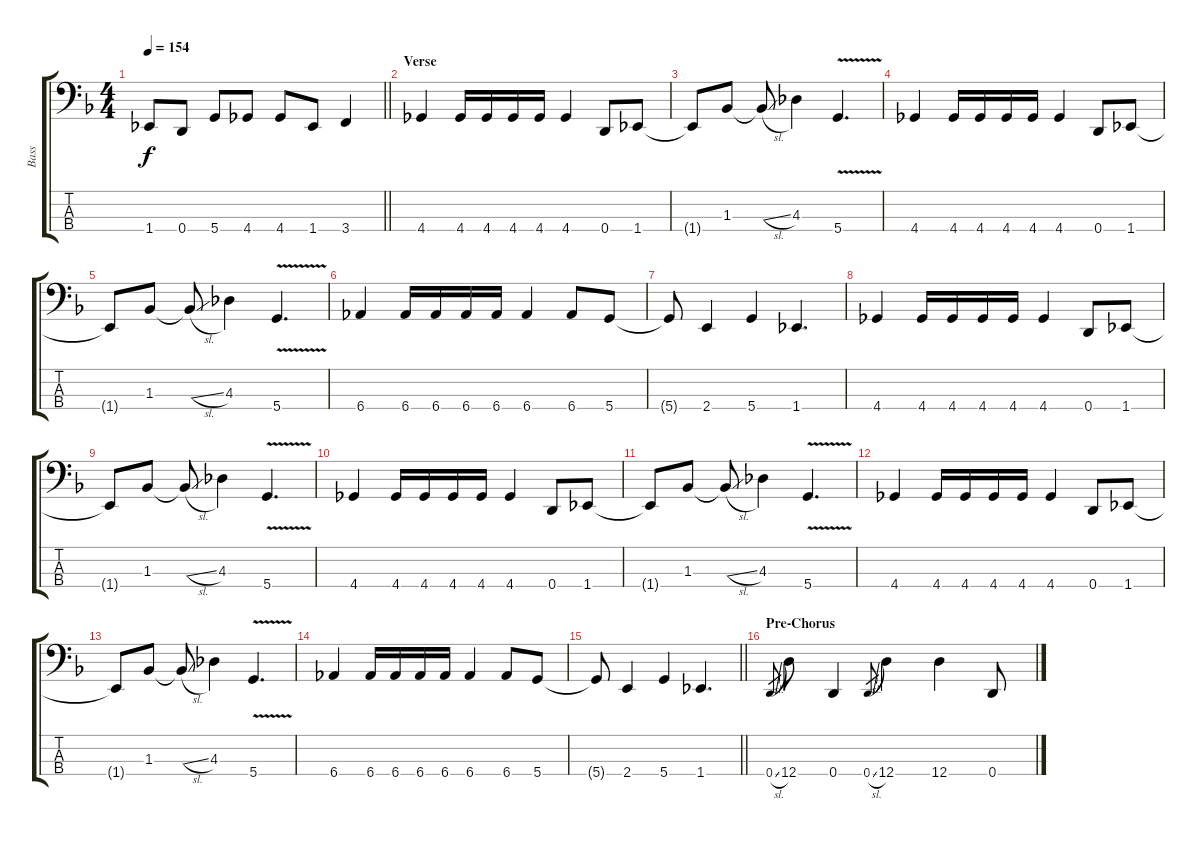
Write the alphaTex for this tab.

\track ("Bass" "Bass") {instrument electricbasspick}
\staff {score tabs}
\tuning (G2 D2 A1 D1) {hide}
\ts (4 4)
\tempo 154
\clef f4
\barLineRight lightlight
\ks dminor
1.4{t}.8{dy f} 0.4.8 5.4.8 4.4.8 4.4.8 1.4.8 3.4.4 |
\section ("" "Verse")
4.4.4 4.4.16 4.4.16 4.4.16 4.4.16 4.4.4 0.4.8 1.4.8 |
1.4{t}.8 1.3.8 1.3{sl t}.8 4.3.4 5.4{v}.4{d} |
4.4.4 4.4.16 4.4.16 4.4.16 4.4.16 4.4.4 0.4.8 1.4.8 |
1.4{t}.8 1.3.8 1.3{sl t}.8 4.3.4 5.4{v}.4{d} |
6.4.4 6.4.16 6.4.16 6.4.16 6.4.16 6.4.4 6.4.8 5.4.8 |
5.4{t}.8 2.4.4 5.4.4 1.4.4{d} |
4.4.4 4.4.16 4.4.16 4.4.16 4.4.16 4.4.4 0.4.8 1.4.8 |
1.4{t}.8 1.3.8 1.3{sl t}.8 4.3.4 5.4{v}.4{d} |
4.4.4 4.4.16 4.4.16 4.4.16 4.4.16 4.4.4 0.4.8 1.4.8 |
1.4{t}.8 1.3.8 1.3{sl t}.8 4.3.4 5.4{v}.4{d} |
4.4.4 4.4.16 4.4.16 4.4.16 4.4.16 4.4.4 0.4.8 1.4.8 |
1.4{t}.8 1.3.8 1.3{sl t}.8 4.3.4 5.4{v}.4{d} |
6.4.4 6.4.16 6.4.16 6.4.16 6.4.16 6.4.4 6.4.8 5.4.8 |
\barLineRight lightlight
5.4{t}.8 2.4.4 5.4.4 1.4.4{d} |
\section ("" "Pre-Chorus")
0.4{sl}.8{gr} 12.4.8 0.4.4 0.4{sl}.8{gr} 12.4.4 12.4.4 0.4.8
